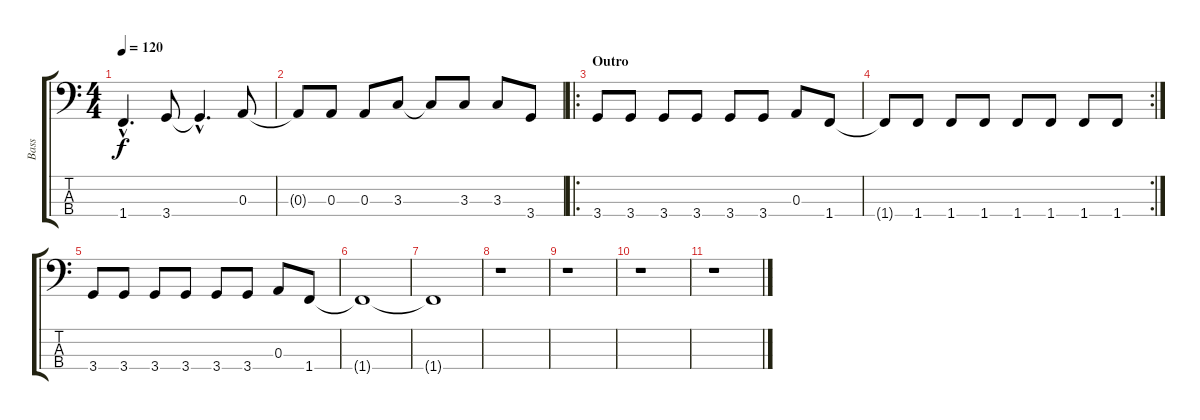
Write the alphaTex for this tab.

\track ("Bass" "Bass") {instrument electricbasspick}
\staff {score tabs}
\tuning (G2 D2 A1 E1) {hide}
\ts (4 4)
\tempo 120
\clef f4
\ks c
1.4{hac}.4{d dy f} 3.4.8 3.4{hac t}.4{d} 0.3.8 |
0.3{t}.8 0.3.8 0.3.8 3.3.8 3.3{t}.8 3.3.8 3.3.8 3.4.8 |
\ro
\section ("" "Outro")
3.4.8 3.4.8 3.4.8 3.4.8 3.4.8 3.4.8 0.3.8 1.4.8 |
\rc 2
1.4{t}.8 1.4.8 1.4.8 1.4.8 1.4.8 1.4.8 1.4.8 1.4.8 |
3.4.8 3.4.8 3.4.8 3.4.8 3.4.8 3.4.8 0.3.8 1.4.8 |
1.4{t}.1 |
1.4{t}.1 |
r.1 |
r.1 |
r.1 |
r.1
